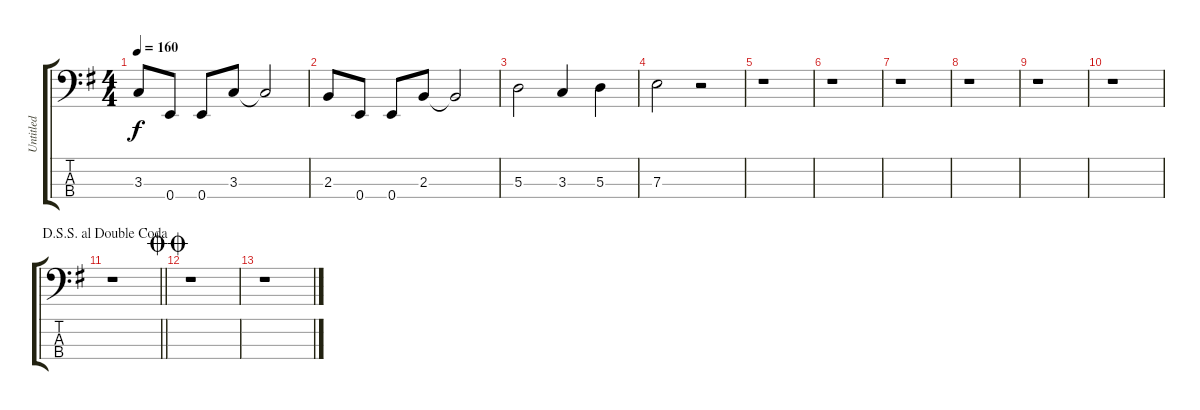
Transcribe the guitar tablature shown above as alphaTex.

\track ("Untitled" "Untitled") {instrument electricbassfinger}
\staff {score tabs}
\tuning (G2 D2 A1 E1) {hide}
\ts (4 4)
\tempo 160
\clef f4
\ks g
3.3.8{dy f} 0.4.8 0.4.8 3.3.8 3.3{t}.2 |
2.3.8 0.4.8 0.4.8 2.3.8 2.3{t}.2 |
5.3.2 3.3.4 5.3.4 |
7.3.2 r.2 |
r.1 |
r.1 |
r.1 |
r.1 |
r.1 |
r.1 |
\jump dalsegnosegnoaldoublecoda
\barLineRight lightlight
r.1 |
\jump doublecoda
r.1 |
r.1
